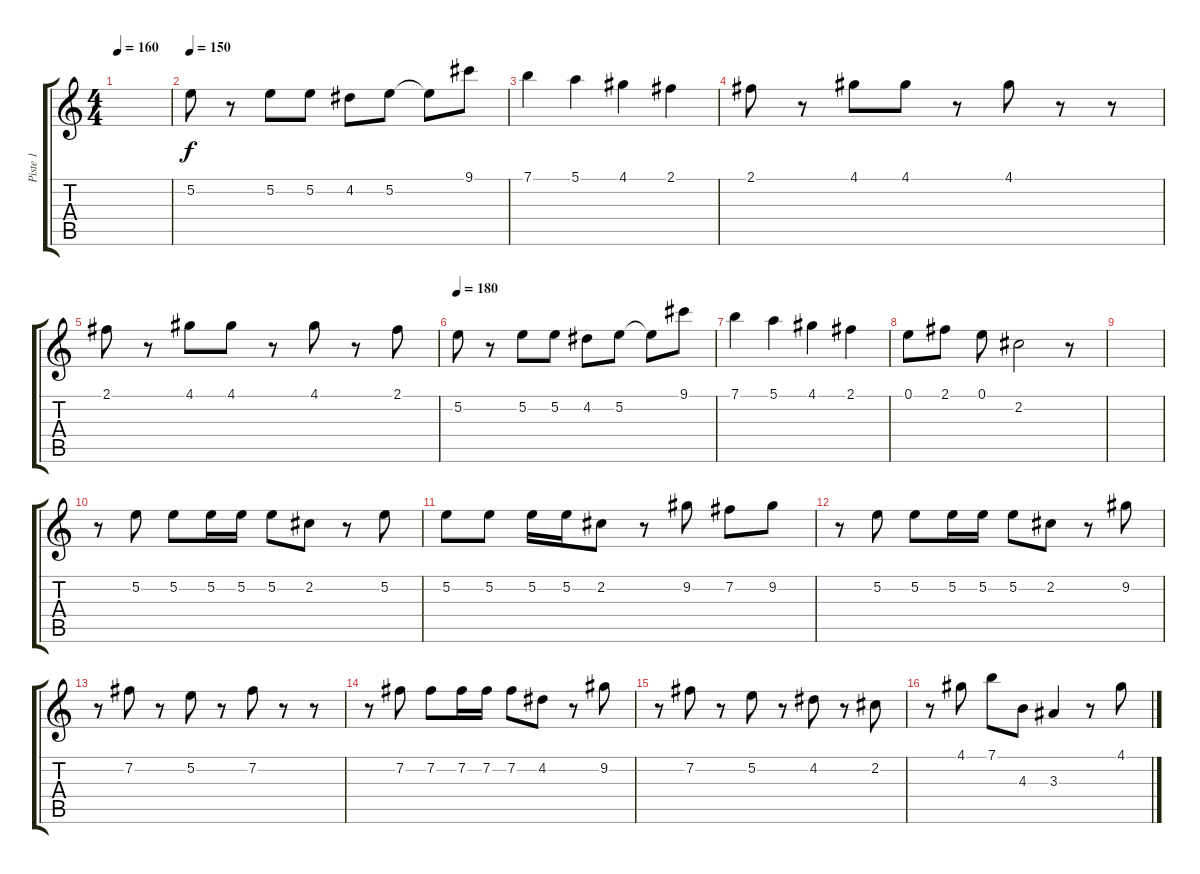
\track ("Piste 1" "Piste 1") {instrument distortionguitar}
\staff {score tabs}
\tuning (E4 B3 G3 D3 A2 E2) {hide}
\ts (4 4)
\tempo 160
\clef g2
\ks c
|
\tempo 150
5.2.8 r.8 5.2.8 5.2.8 4.2.8 5.2.8 5.2{t}.8 9.1.8 |
7.1.4 5.1.4 4.1.4 2.1.4 |
2.1.8 r.8 4.1.8 4.1.8 r.8 4.1.8 r.8 r.8 |
2.1.8 r.8 4.1.8 4.1.8 r.8 4.1.8 r.8 2.1.8 |
\tempo 180
5.2.8 r.8 5.2.8 5.2.8 4.2.8 5.2.8 5.2{t}.8 9.1.8 |
7.1.4 5.1.4 4.1.4 2.1.4 |
0.1.8 2.1.8 0.1.8 2.2.2 r.8 |
|
r.8 5.2.8 5.2.8 5.2.16 5.2.16 5.2.8 2.2.8 r.8 5.2.8 |
5.2.8 5.2.8 5.2.16 5.2.16 2.2.8 r.8 9.2.8 7.2.8 9.2.8 |
r.8 5.2.8 5.2.8 5.2.16 5.2.16 5.2.8 2.2.8 r.8 9.2.8 |
r.8 7.2.8 r.8 5.2.8 r.8 7.2.8 r.8 r.8 |
r.8 7.2.8 7.2.8 7.2.16 7.2.16 7.2.8 4.2.8 r.8 9.2.8 |
r.8 7.2.8 r.8 5.2.8 r.8 4.2.8 r.8 2.2.8 |
r.8 4.1.8 7.1.8 4.3.8 3.3.4 r.8 4.1.8
